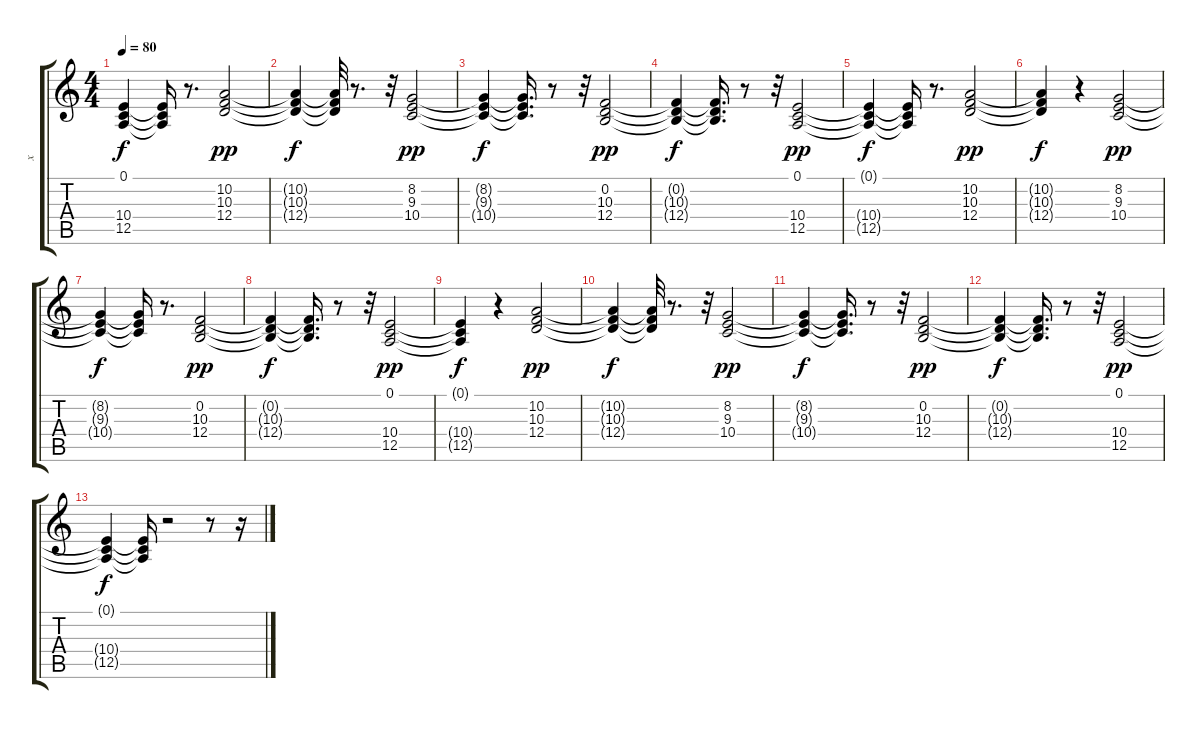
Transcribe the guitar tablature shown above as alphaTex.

\track ("x       " "x       ") {instrument pad6metallic}
\staff {score tabs}
\tuning (E4 B3 G3 D3 A2 E2) {hide}
\ts (4 4)
\tempo 80
\clef g2
\ks c
(0.1{t} 10.4{t} 12.5{t}).4{dy f} (0.1{t} 10.4{t} 12.5{t}).16 r.8{d} (10.2 10.3 12.4).2{dy pp} |
(10.2{t} 10.3{t} 12.4{t}).4{dy f} (10.2{t} 10.3{t} 12.4{t}).32 r.8{d} r.32 (8.2 9.3 10.4).2{dy pp} |
(8.2{t} 9.3{t} 10.4{t}).4{dy f} (8.2{t} 9.3{t} 10.4{t}).16{d} r.8 r.32 (0.2 10.3 12.4).2{dy pp} |
(0.2{t} 10.3{t} 12.4{t}).4{dy f} (0.2{t} 10.3{t} 12.4{t}).16{d} r.8 r.32 (0.1 10.4 12.5).2{dy pp} |
(0.1{t} 10.4{t} 12.5{t}).4{dy f} (0.1{t} 10.4{t} 12.5{t}).16 r.8{d} (10.2 10.3 12.4).2{dy pp volume 12} |
(10.2{t} 10.3{t} 12.4{t}).4{dy f} r.4 (8.2 9.3 10.4).2{dy pp volume 10} |
(8.2{t} 9.3{t} 10.4{t}).4{dy f} (8.2{t} 9.3{t} 10.4{t}).16 r.8{d} (0.2 10.3 12.4).2{dy pp volume 9} |
(0.2{t} 10.3{t} 12.4{t}).4{dy f} (0.2{t} 10.3{t} 12.4{t}).16{d} r.8 r.32 (0.1 10.4 12.5).2{dy pp volume 7} |
(0.1{t} 10.4{t} 12.5{t}).4{dy f} r.4 (10.2 10.3 12.4).2{dy pp volume 6} |
(10.2{t} 10.3{t} 12.4{t}).4{dy f} (10.2{t} 10.3{t} 12.4{t}).32 r.8{d} r.32 (8.2 9.3 10.4).2{dy pp volume 4} |
(8.2{t} 9.3{t} 10.4{t}).4{dy f} (8.2{t} 9.3{t} 10.4{t}).16{d} r.8 r.32 (0.2 10.3 12.4).2{dy pp volume 2} |
(0.2{t} 10.3{t} 12.4{t}).4{dy f} (0.2{t} 10.3{t} 12.4{t}).16{d} r.8 r.32 (0.1 10.4 12.5).2{dy pp volume 1} |
(0.1{t} 10.4{t} 12.5{t}).4{dy f} (0.1{t} 10.4{t} 12.5{t}).16 r.2 r.8 r.16
